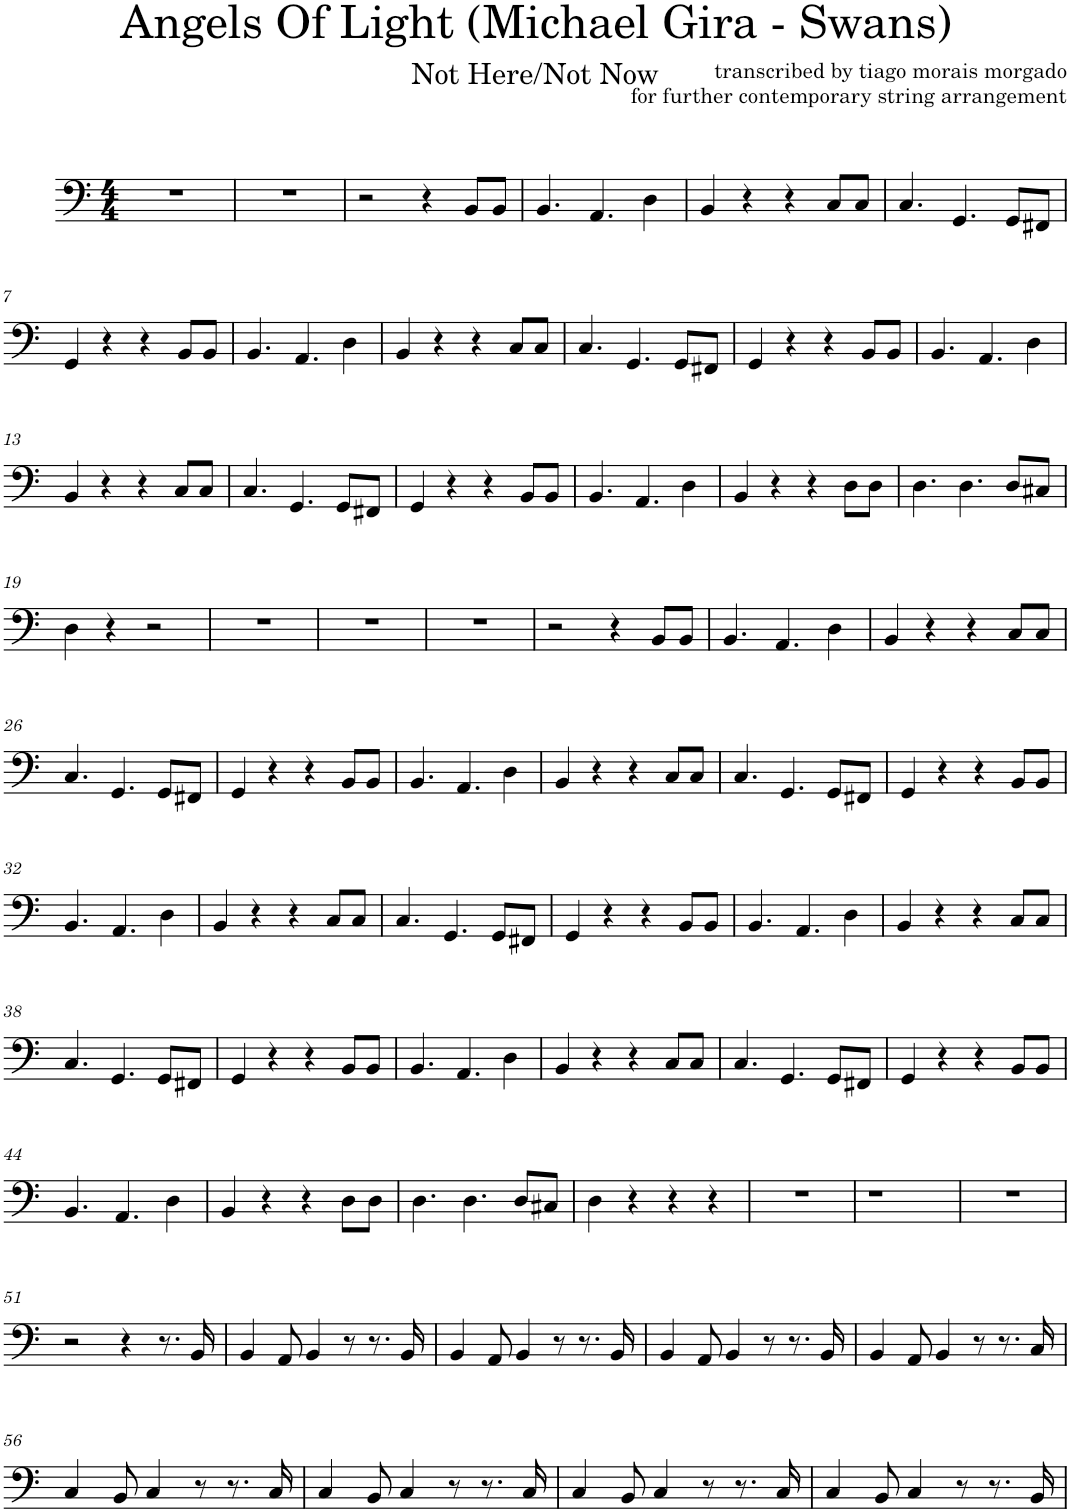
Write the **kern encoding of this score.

**kern
*part1
*staff1
*I"Baixo
*I'B.
*clefF4
*k[]
*M4/4
=1
1r
=2
1r
=3
2r
4r
8BB/L
8BB/J
=4
4.BB/
4.AA/
4D\
=5
4BB/
4r
4r
8C/L
8C/J
=6
4.C/
4.GG/
8GG/L
8FF#X/J
!!LO:LB:g=z
=7
4GG/
4r
4r
8BB/L
8BB/J
=8
4.BB/
4.AA/
4D\
=9
4BB/
4r
4r
8C/L
8C/J
=10
4.C/
4.GG/
8GG/L
8FF#X/J
=11
4GG/
4r
4r
8BB/L
8BB/J
=12
4.BB/
4.AA/
4D\
!!LO:LB:g=z
=13
4BB/
4r
4r
8C/L
8C/J
=14
4.C/
4.GG/
8GG/L
8FF#X/J
=15
4GG/
4r
4r
8BB/L
8BB/J
=16
4.BB/
4.AA/
4D\
=17
4BB/
4r
4r
8D\L
8D\J
=18
4.D\
4.D\
8D/L
8C#X/J
!!LO:LB:g=z
=19
4D\
4r
2r
=20
1r
=21
1r
=22
1r
=23
2r
4r
8BB/L
8BB/J
=24
4.BB/
4.AA/
4D\
=25
4BB/
4r
4r
8C/L
8C/J
!!LO:LB:g=z
=26
4.C/
4.GG/
8GG/L
8FF#X/J
=27
4GG/
4r
4r
8BB/L
8BB/J
=28
4.BB/
4.AA/
4D\
=29
4BB/
4r
4r
8C/L
8C/J
=30
4.C/
4.GG/
8GG/L
8FF#X/J
=31
4GG/
4r
4r
8BB/L
8BB/J
!!LO:LB:g=z
=32
4.BB/
4.AA/
4D\
=33
4BB/
4r
4r
8C/L
8C/J
=34
4.C/
4.GG/
8GG/L
8FF#X/J
=35
4GG/
4r
4r
8BB/L
8BB/J
=36
4.BB/
4.AA/
4D\
=37
4BB/
4r
4r
8C/L
8C/J
!!LO:LB:g=z
=38
4.C/
4.GG/
8GG/L
8FF#X/J
=39
4GG/
4r
4r
8BB/L
8BB/J
=40
4.BB/
4.AA/
4D\
=41
4BB/
4r
4r
8C/L
8C/J
=42
4.C/
4.GG/
8GG/L
8FF#X/J
=43
4GG/
4r
4r
8BB/L
8BB/J
!!LO:LB:g=z
=44
4.BB/
4.AA/
4D\
=45
4BB/
4r
4r
8D\L
8D\J
=46
4.D\
4.D\
8D/L
8C#X/J
=47
4D\
4r
4r
4r
=48
1r
=49
1r
=50
1r
!!LO:LB:g=z
=51
2r
4r
8.r
16BB/
=52
4BB/
8AA/
4BB/
8r
8.r
16BB/
=53
4BB/
8AA/
4BB/
8r
8.r
16BB/
=54
4BB/
8AA/
4BB/
8r
8.r
16BB/
=55
4BB/
8AA/
4BB/
8r
8.r
16C/
!!LO:LB:g=z
=56
4C/
8BB/
4C/
8r
8.r
16C/
=57
4C/
8BB/
4C/
8r
8.r
16C/
=58
4C/
8BB/
4C/
8r
8.r
16C/
=59
4C/
8BB/
4C/
8r
8.r
16BB/
=
*-
